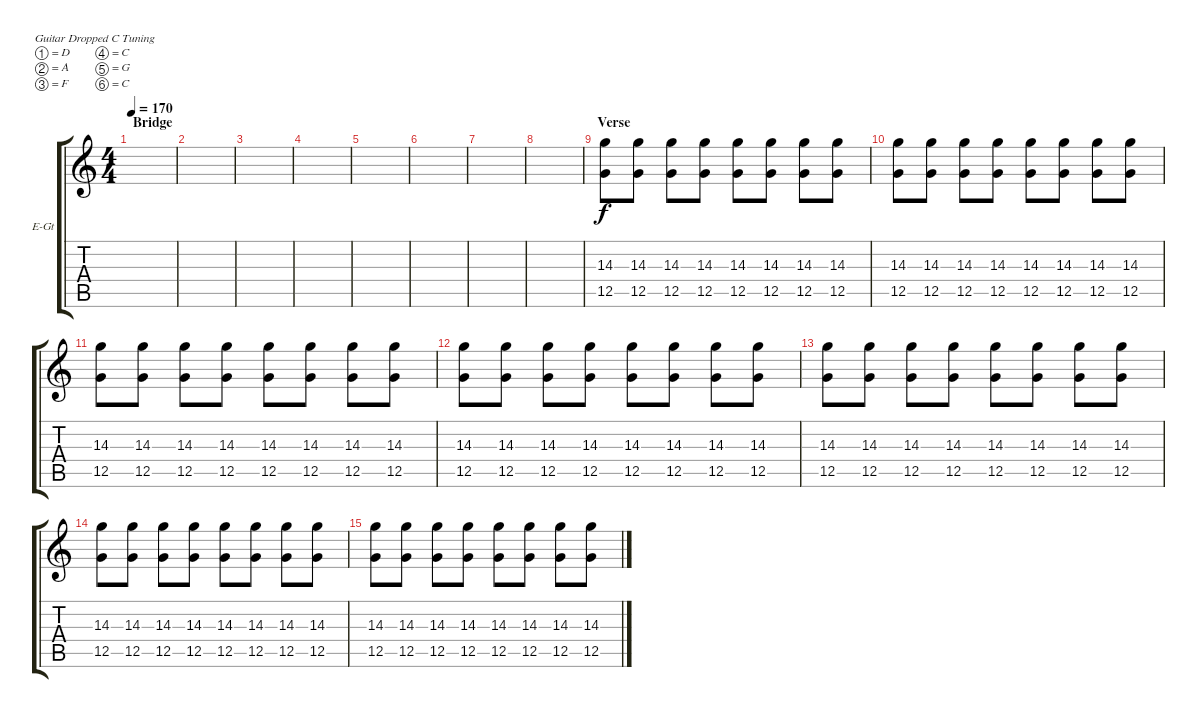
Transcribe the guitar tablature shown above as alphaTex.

\defaultSystemsLayout 4
\bracketExtendMode groupsimilarinstruments
\firstSystemTrackNameOrientation horizontal
\otherSystemsTrackNameOrientation horizontal
\track ("Extra Guitar" "E-Gt") {instrument distortionguitar}
\staff {score tabs}
\tuning (D4 A3 F3 C3 G2 C2)
\ts (4 4)
\section ("" "Bridge")
\tempo 170
\clef g2
\ks c
|
|
|
|
|
|
|
|
\section ("" "Verse")
(12.5 14.3).8 (12.5 14.3).8 (12.5 14.3).8 (12.5 14.3).8 (12.5 14.3).8 (12.5 14.3).8 (12.5 14.3).8 (12.5 14.3).8 |
(12.5 14.3).8 (12.5 14.3).8 (12.5 14.3).8 (12.5 14.3).8 (12.5 14.3).8 (12.5 14.3).8 (12.5 14.3).8 (12.5 14.3).8 |
(12.5 14.3).8 (12.5 14.3).8 (12.5 14.3).8 (12.5 14.3).8 (12.5 14.3).8 (12.5 14.3).8 (12.5 14.3).8 (12.5 14.3).8 |
(12.5 14.3).8 (12.5 14.3).8 (12.5 14.3).8 (12.5 14.3).8 (12.5 14.3).8 (12.5 14.3).8 (12.5 14.3).8 (12.5 14.3).8 |
\scale
0.287554 (12.5 14.3).8 (12.5 14.3).8 (12.5 14.3).8 (12.5 14.3).8 (12.5 14.3).8 (12.5 14.3).8 (12.5 14.3).8 (12.5 14.3).8 |
\scale
0.239137 (12.5 14.3).8 (12.5 14.3).8 (12.5 14.3).8 (12.5 14.3).8 (12.5 14.3).8 (12.5 14.3).8 (12.5 14.3).8 (12.5 14.3).8 |
\scale
0.307871 (12.5 14.3).8 (12.5 14.3).8 (12.5 14.3).8 (12.5 14.3).8 (12.5 14.3).8 (12.5 14.3).8 (12.5 14.3).8 (12.5 14.3).8 |
\scale
0.163691
